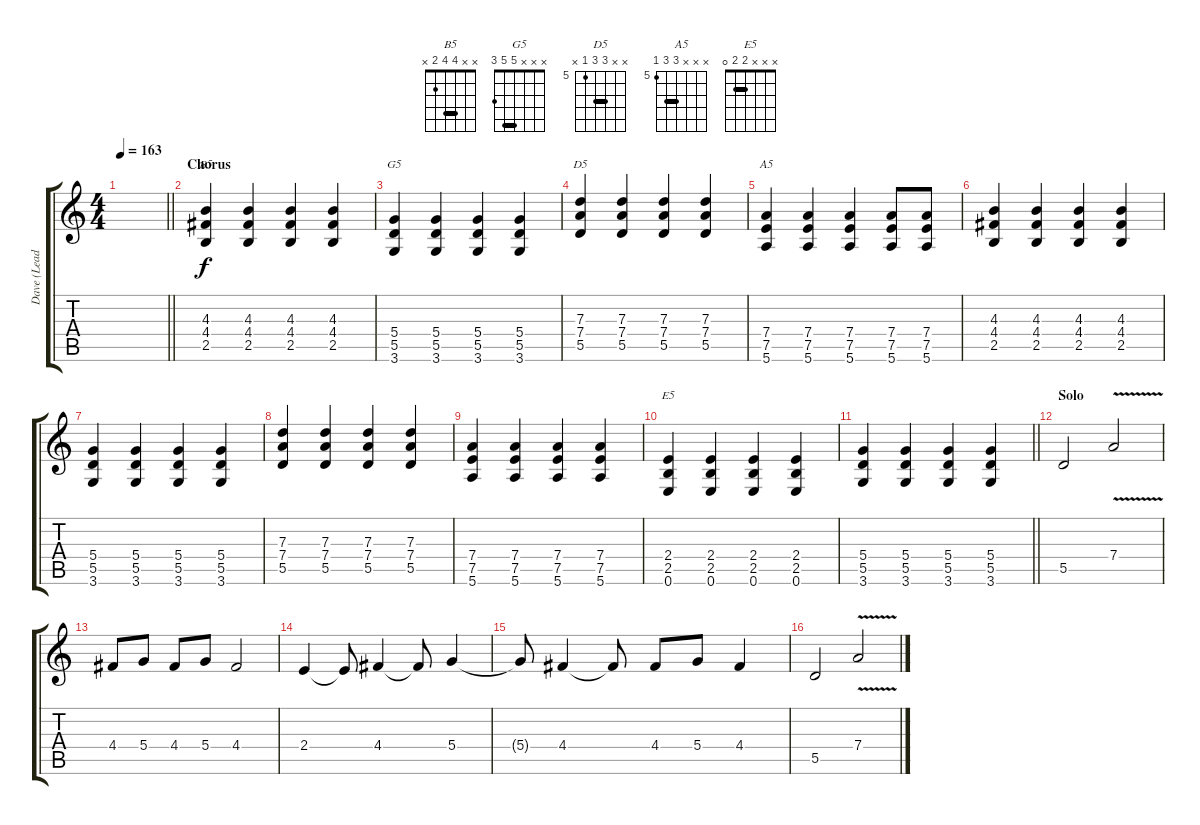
\track ("Dave (Lead Gtr)" "Dave (Lead") {instrument overdrivenguitar}
\staff {score tabs}
\tuning (E4 B3 G3 D3 A2 E2) {hide}
\chord ("B5" x x 4 4 2 x) {barre 4}
\chord ("G5" x x x 5 5 3) {barre 5}
\chord ("D5" x x 7 7 5 x) {firstfret 5 barre 7}
\chord ("A5" x x x 7 7 5) {firstfret 5 barre 7}
\chord ("E5" x x x 2 2 0) {barre 2}
\ts (4 4)
\tempo 163
\clef g2
\barLineRight lightlight
\ks c
|
\section ("" "Chorus")
(4.3 4.4 2.5).4{ch "B5"} (4.3 4.4 2.5).4 (4.3 4.4 2.5).4 (4.3 4.4 2.5).4 |
(5.4 5.5 3.6).4{ch "G5"} (5.4 5.5 3.6).4 (5.4 5.5 3.6).4 (5.4 5.5 3.6).4 |
(7.3 7.4 5.5).4{ch "D5"} (7.3 7.4 5.5).4 (7.3 7.4 5.5).4 (7.3 7.4 5.5).4 |
(7.4 7.5 5.6).4{ch "A5"} (7.4 7.5 5.6).4 (7.4 7.5 5.6).4 (7.4 7.5 5.6).8 (7.4 7.5 5.6).8 |
(4.3 4.4 2.5).4 (4.3 4.4 2.5).4 (4.3 4.4 2.5).4 (4.3 4.4 2.5).4 |
(5.4 5.5 3.6).4 (5.4 5.5 3.6).4 (5.4 5.5 3.6).4 (5.4 5.5 3.6).4 |
(7.3 7.4 5.5).4 (7.3 7.4 5.5).4 (7.3 7.4 5.5).4 (7.3 7.4 5.5).4 |
(7.4 7.5 5.6).4 (7.4 7.5 5.6).4 (7.4 7.5 5.6).4 (7.4 7.5 5.6).4 |
(2.4 2.5 0.6).4{ch "E5"} (2.4 2.5 0.6).4 (2.4 2.5 0.6).4 (2.4 2.5 0.6).4 |
\barLineRight lightlight
(5.4 5.5 3.6).4 (5.4 5.5 3.6).4 (5.4 5.5 3.6).4 (5.4 5.5 3.6).4 |
\section ("" "Solo")
5.5.2 7.4{v}.2 |
4.4.8 5.4.8 4.4.8 5.4.8 4.4.2 |
2.4.4 2.4{t}.8 4.4.4 4.4{t}.8 5.4.4 |
5.4{t}.8 4.4.4 4.4{t}.8 4.4.8 5.4.8 4.4.4 |
5.5.2 7.4{v}.2
